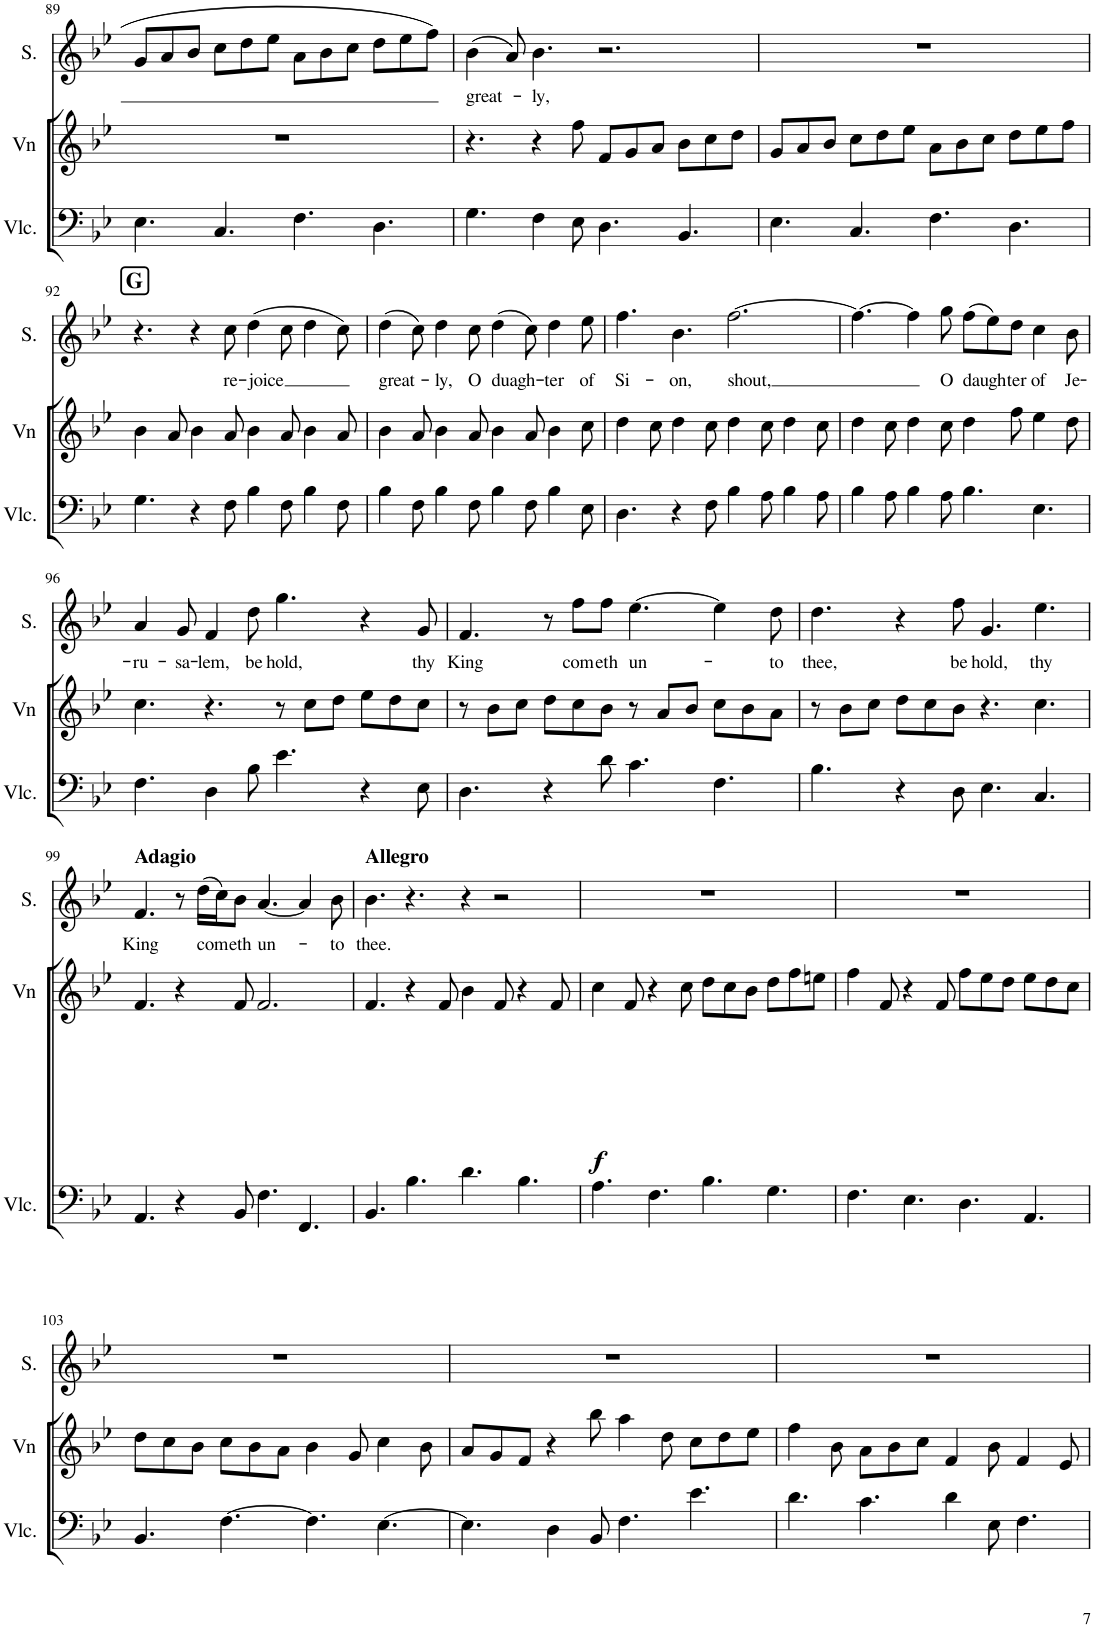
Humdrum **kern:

**kern	**kern	**dynam	**kern	**text
*part3	*part2	*part2	*part1	*part1
*staff3	*staff2	*staff2	*staff1	*staff1
*I"Cello	*I"Violins	*	*I"Soprano	*
*	*I'Vn	*	*I'S.	*
!!LO:PB:g=z
*clefF4	*clefG2	*	*clefG2	*
*k[b-e-]	*k[b-e-]	*	*k[b-e-]	*
*M12/8	*M12/8	*	*M12/8	*
=89	=89	=89	=89	=89
4.E-\	1.r	.	8g/L	.
.	.	.	8a/	.
.	.	.	8b-/J	.
4.C/	.	.	8cc\L	.
.	.	.	8dd\	.
.	.	.	8ee-\J	.
4.F\	.	.	8a\L	.
.	.	.	8b-\	.
.	.	.	8cc\J	.
4.D\	.	.	8dd\L	.
.	.	.	8ee-\	.
.	.	.	8ff\J	.
=90	=90	=90	=90	=90
!	!	!	!	!LO:LY:b
4.G\	4.r	.	(4b-\	great-
.	.	.	8a/)	.
!	!	!	!	!LO:LY:b
4F\	4r	.	4.b-\	-ly,
8E-\	8ff\	.	.	.
4.D\	8f/L	.	2.r	.
.	8g/	.	.	.
.	8a/J	.	.	.
4.BB-/	8b-\L	.	.	.
.	8cc\	.	.	.
.	8dd\J	.	.	.
=91	=91	=91	=91	=91
4.E-\	8g/L	.	1.r	.
.	8a/	.	.	.
.	8b-/J	.	.	.
4.C/	8cc\L	.	.	.
.	8dd\	.	.	.
.	8ee-\J	.	.	.
4.F\	8a\L	.	.	.
.	8b-\	.	.	.
.	8cc\J	.	.	.
4.D\	8dd\L	.	.	.
.	8ee-\	.	.	.
.	8ff\J	.	.	.
!!LO:LB:g=z
=92	=92	=92	=92	=92
!	!	!	!LO:TX:a:B:t=G	!
4.G\	4b-\	.	4.r	.
.	8a/	.	.	.
4r	4b-\	.	4r	.
!	!	!	!	!LO:LY:b
8F\	8a/	.	8cc\	re-
!	!	!	!	!LO:LY:b
4B-\	4b-\	.	(4dd\	-joice
8F\	8a/	.	8cc\	.
4B-\	4b-\	.	4dd\	.
8F\	8a/	.	8cc\)	.
=93	=93	=93	=93	=93
!	!	!	!	!LO:LY:b
4B-\	4b-\	.	(4dd\	great-
8F\	8a/	.	8cc\)	.
!	!	!	!	!LO:LY:b
4B-\	4b-\	.	4dd\	-ly,
!	!	!	!	!LO:LY:b
8F\	8a/	.	8cc\	O
!	!	!	!	!LO:LY:b
4B-\	4b-\	.	(4dd\	duagh-
8F\	8a/	.	8cc\)	.
!	!	!	!	!LO:LY:b
4B-\	4b-\	.	4dd\	-ter
!	!	!	!	!LO:LY:b
8E-\	8cc\	.	8ee-\	of
=94	=94	=94	=94	=94
!	!	!	!	!LO:LY:b
4.D\	4dd\	.	4.ff\	Si-
.	8cc\	.	.	.
!	!	!	!	!LO:LY:b
4r	4dd\	.	4.b-\	-on,
8F\	8cc\	.	.	.
!	!	!	!	!LO:LY:b
4B-\	4dd\	.	[2.ff\	shout,
8A\	8cc\	.	.	.
4B-\	4dd\	.	.	.
8A\	8cc\	.	.	.
=95	=95	=95	=95	=95
4B-\	4dd\	.	4.ff\_	.
8A\	8cc\	.	.	.
4B-\	4dd\	.	4ff\]	.
!	!	!	!	!LO:LY:b
8A\	8cc\	.	8gg\	O
!	!	!	!	!LO:LY:b
4.B-\	4dd\	.	(8ff\L	daugh-
.	.	.	8ee-\)	.
!	!	!	!	!LO:LY:b
.	8ff\	.	8dd\J	-ter
!	!	!	!	!LO:LY:b
4.E-\	4ee-\	.	4cc\	of
!	!	!	!	!LO:LY:b
.	8dd\	.	8b-\	Je-
!!LO:LB:g=z
=96	=96	=96	=96	=96
!	!	!	!	!LO:LY:b
4.F\	4.cc\	.	4a/	-ru-
!	!	!	!	!LO:LY:b
.	.	.	8g/	-sa-
!	!	!	!	!LO:LY:b
4D\	4.r	.	4f/	-lem,
!	!	!	!	!LO:LY:b
8B-\	.	.	8dd\	be-
!	!	!	!	!LO:LY:b
4.e-\	8r	.	4.gg\	-hold,
.	8cc\L	.	.	.
.	8dd\J	.	.	.
4r	8ee-\L	.	4r	.
.	8dd\	.	.	.
!	!	!	!	!LO:LY:b
8E-\	8cc\J	.	8g/	thy
=97	=97	=97	=97	=97
!	!	!	!	!LO:LY:b
4.D\	8r	.	4.f/	King
.	8b-\L	.	.	.
.	8cc\J	.	.	.
4r	8dd\L	.	8r	.
!	!	!	!	!LO:LY:b
.	8cc\	.	8ff\L	com-
!	!	!	!	!LO:LY:b
8d\	8b-\J	.	8ff\J	-eth
!	!	!	!	!LO:LY:b
4.c\	8r	.	[4.ee-\	un-
.	8a/L	.	.	.
.	8b-/J	.	.	.
4.F\	8cc\L	.	4ee-\]	.
.	8b-\	.	.	.
!	!	!	!	!LO:LY:b
.	8a\J	.	8dd\	-to
=98	=98	=98	=98	=98
!	!	!	!	!LO:LY:b
4.B-\	8r	.	4.dd\	thee,
.	8b-\L	.	.	.
.	8cc\J	.	.	.
4r	8dd\L	.	4r	.
.	8cc\	.	.	.
!	!	!	!	!LO:LY:b
8D\	8b-\J	.	8ff\	be-
!	!	!	!	!LO:LY:b
4.E-\	4.r	.	4.g/	-hold,
!	!	!	!	!LO:LY:b
4.C/	4.cc\	.	4.ee-\	thy
!!LO:LB:g=z
=99	=99	=99	=99	=99
!	!	!	!LO:TX:a:B:t=Adagio	!
!	!	!	!	!LO:LY:b
4.AA/	4.f/	.	4.f/	King
4r	4r	.	8r	.
!	!	!	!	!LO:LY:b
.	.	.	(16dd\LL	com-
.	.	.	16cc\J)	.
!	!	!	!	!LO:LY:b
8BB-/	8f/	.	8b-\J	-eth
!	!	!	!	!LO:LY:b
4.F\	2.f/	.	[4.a/	un-
4.FF/	.	.	4a/]	.
!	!	!	!	!LO:LY:b
.	.	.	8b-\	-to
=100	=100	=100	=100	=100
!	!	!	!LO:TX:a:B:t=Allegro	!
!	!	!	!	!LO:LY:b
4.BB-/	4.f/	.	4.b-\	thee.
4.B-\	4r	.	4.r	.
!	!	!LO:DY:b	!	!
.	8f/	f	.	.
4.d\	4b-\	.	4r	.
.	8f/	.	2r	.
4.B-\	4r	.	.	.
.	8f/	.	.	.
=101	=101	=101	=101	=101
4.A\	4cc\	.	1.r	.
.	8f/	.	.	.
4.F\	4r	.	.	.
.	8cc\	.	.	.
4.B-\	8dd\L	.	.	.
.	8cc\	.	.	.
.	8b-\J	.	.	.
4.G\	8dd\L	.	.	.
.	8ff\	.	.	.
.	8een\J	.	.	.
=102	=102	=102	=102	=102
4.F\	4ff\	.	1.r	.
.	8f/	.	.	.
4.E-\	4r	.	.	.
.	8f/	.	.	.
4.D\	8ff\L	.	.	.
.	8ee-\	.	.	.
.	8dd\J	.	.	.
4.AA/	8ee-\L	.	.	.
.	8dd\	.	.	.
.	8cc\J	.	.	.
!!LO:LB:g=z
=103	=103	=103	=103	=103
4.BB-/	8dd\L	.	1.r	.
.	8cc\	.	.	.
.	8b-\J	.	.	.
[4.F\	8cc\L	.	.	.
.	8b-\	.	.	.
.	8a\J	.	.	.
4.F\]	4b-\	.	.	.
.	8g/	.	.	.
[4.E-\	4cc\	.	.	.
.	8b-\	.	.	.
=104	=104	=104	=104	=104
4.E-\]	8a/L	.	1.r	.
.	8g/	.	.	.
.	8f/J	.	.	.
4D\	4r	.	.	.
8BB-/	8bb-\	.	.	.
4.F\	4aa\	.	.	.
.	8dd\	.	.	.
4.e-\	8cc\L	.	.	.
.	8dd\	.	.	.
.	8ee-\J	.	.	.
=105	=105	=105	=105	=105
4.d\	4ff\	.	1.r	.
.	8b-\	.	.	.
4.c\	8a\L	.	.	.
.	8b-\	.	.	.
.	8cc\J	.	.	.
4d\	4f/	.	.	.
8E-\	8b-\	.	.	.
4.F\	4f/	.	.	.
.	8e-/	.	.	.
=	=	=	=	=
*-	*-	*-	*-	*-
